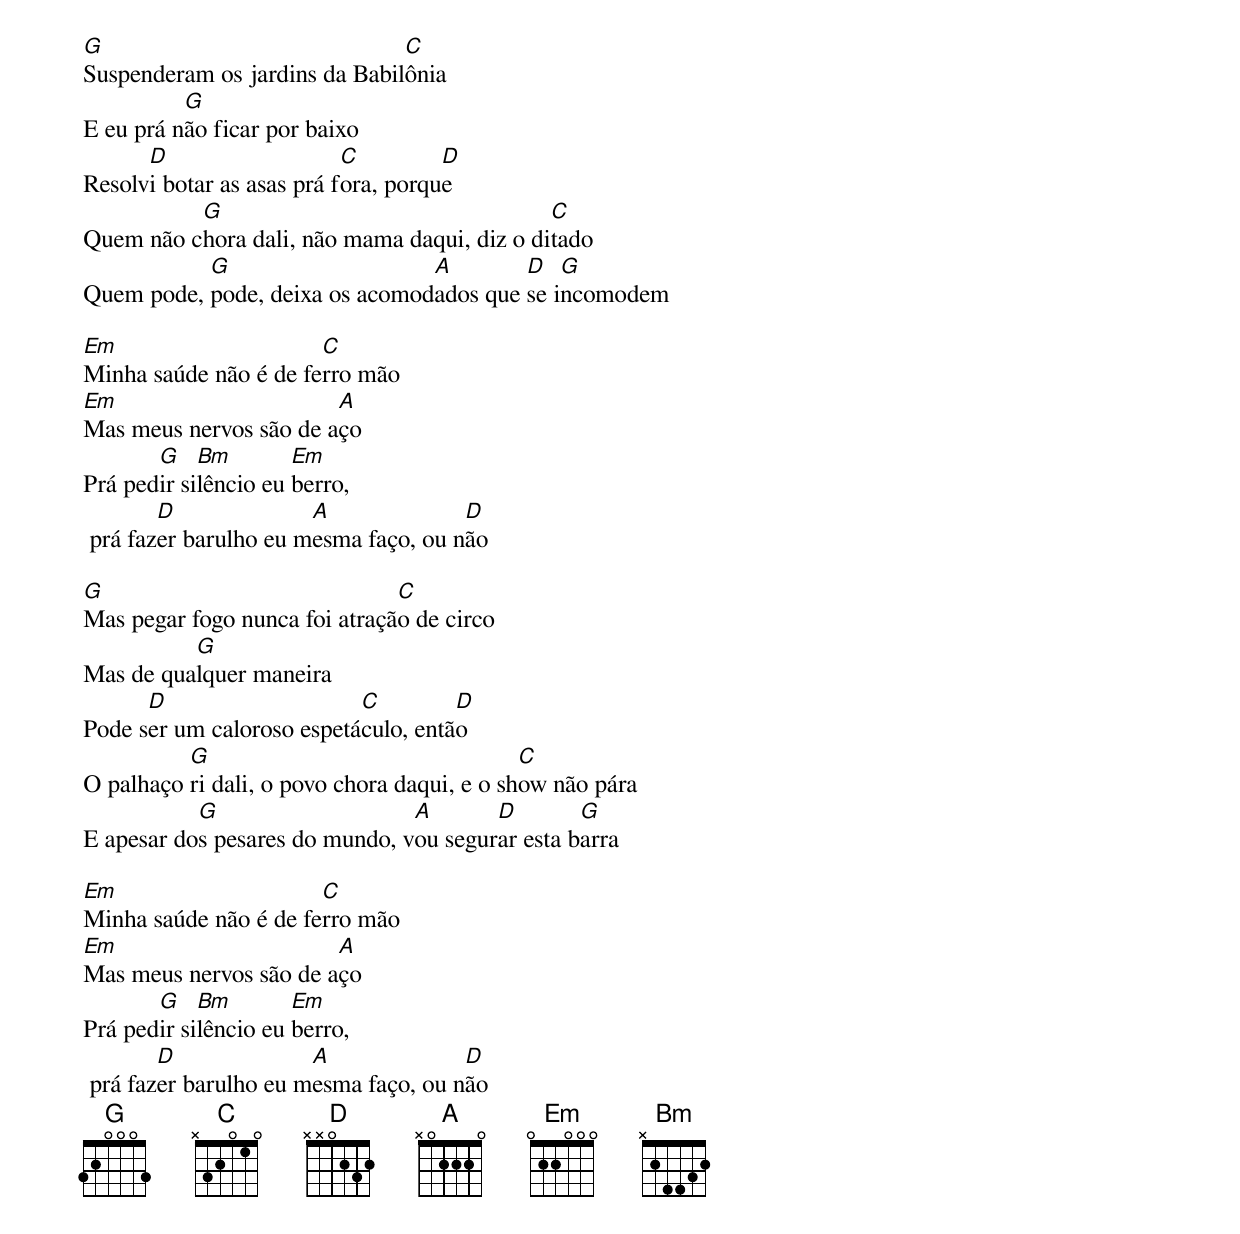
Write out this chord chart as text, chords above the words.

G                              C
Suspenderam os jardins da Babilônia
          G
E eu prá não ficar por baixo
      D                    C         D
Resolvi botar as asas prá fora, porque
          G                                  C
Quem não chora dali, não mama daqui, diz o ditado
           G                    A        D   G
Quem pode, pode, deixa os acomodados que se incomodem

Em                     C
Minha saúde não é de ferro mão
Em                      A
Mas meus nervos são de aço
       G    Bm        Em
Prá pedir silêncio eu berro,
        D              A              D
 prá fazer barulho eu mesma faço, ou não

G                              C
Mas pegar fogo nunca foi atração de circo
          G
Mas de qualquer maneira
      D                    C         D
Pode ser um caloroso espetáculo, então
          G                                  C
O palhaço ri dali, o povo chora daqui, e o show não pára
           G                    A       D        G
E apesar dos pesares do mundo, vou segurar esta barra

Em                     C
Minha saúde não é de ferro mão
Em                      A
Mas meus nervos são de aço
       G    Bm        Em
Prá pedir silêncio eu berro,
        D              A              D
 prá fazer barulho eu mesma faço, ou não
